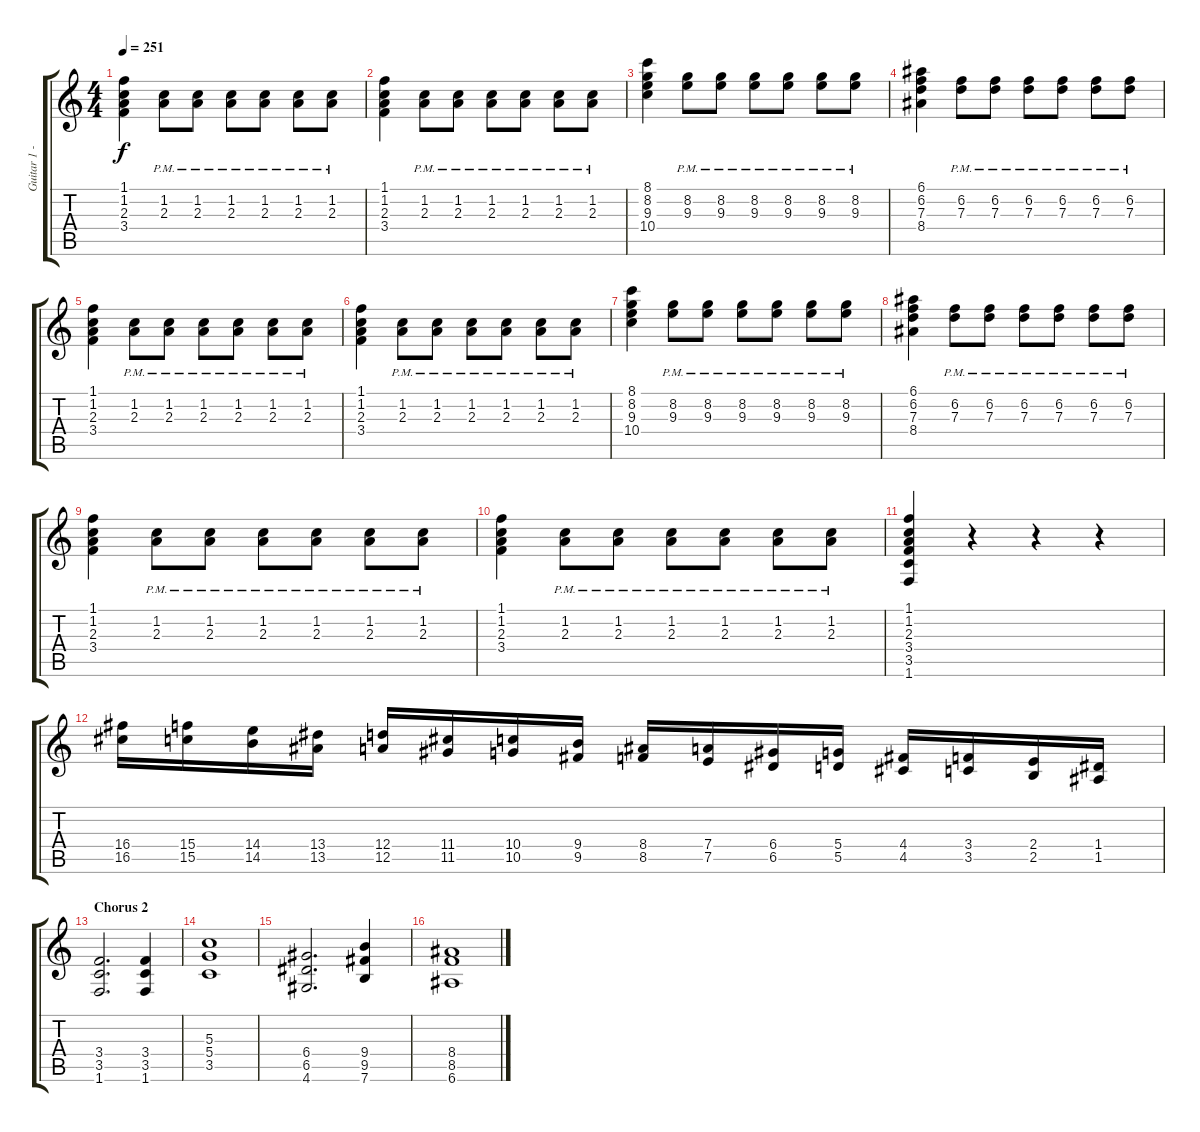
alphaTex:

\track ("Guitar 1 - Scott" "Guitar 1 -") {instrument overdrivenguitar}
\staff {score tabs}
\tuning (E4 B3 G3 D3 A2 E2) {hide}
\ts (4 4)
\tempo 251
\clef g2
\ks c
(1.1 1.2 2.3 3.4).4{dy f} (1.2{pm} 2.3{pm}).8 (1.2{pm} 2.3{pm}).8 (1.2{pm} 2.3{pm}).8 (1.2{pm} 2.3{pm}).8 (1.2{pm} 2.3{pm}).8 (1.2{pm} 2.3{pm}).8 |
(1.1 1.2 2.3 3.4).4 (1.2{pm} 2.3{pm}).8 (1.2{pm} 2.3{pm}).8 (1.2{pm} 2.3{pm}).8 (1.2{pm} 2.3{pm}).8 (1.2{pm} 2.3{pm}).8 (1.2{pm} 2.3{pm}).8 |
(8.1 8.2 9.3 10.4).4 (8.2{pm} 9.3{pm}).8 (8.2{pm} 9.3{pm}).8 (8.2{pm} 9.3{pm}).8 (8.2{pm} 9.3{pm}).8 (8.2{pm} 9.3{pm}).8 (8.2{pm} 9.3{pm}).8 |
(6.1 6.2 7.3 8.4).4 (6.2{pm} 7.3{pm}).8 (6.2{pm} 7.3{pm}).8 (6.2{pm} 7.3{pm}).8 (6.2{pm} 7.3{pm}).8 (6.2{pm} 7.3{pm}).8 (6.2{pm} 7.3{pm}).8 |
(1.1 1.2 2.3 3.4).4 (1.2{pm} 2.3{pm}).8 (1.2{pm} 2.3{pm}).8 (1.2{pm} 2.3{pm}).8 (1.2{pm} 2.3{pm}).8 (1.2{pm} 2.3{pm}).8 (1.2{pm} 2.3{pm}).8 |
(1.1 1.2 2.3 3.4).4 (1.2{pm} 2.3{pm}).8 (1.2{pm} 2.3{pm}).8 (1.2{pm} 2.3{pm}).8 (1.2{pm} 2.3{pm}).8 (1.2{pm} 2.3{pm}).8 (1.2{pm} 2.3{pm}).8 |
(8.1 8.2 9.3 10.4).4 (8.2{pm} 9.3{pm}).8 (8.2{pm} 9.3{pm}).8 (8.2{pm} 9.3{pm}).8 (8.2{pm} 9.3{pm}).8 (8.2{pm} 9.3{pm}).8 (8.2{pm} 9.3{pm}).8 |
(6.1 6.2 7.3 8.4).4 (6.2{pm} 7.3{pm}).8 (6.2{pm} 7.3{pm}).8 (6.2{pm} 7.3{pm}).8 (6.2{pm} 7.3{pm}).8 (6.2{pm} 7.3{pm}).8 (6.2{pm} 7.3{pm}).8 |
(1.1 1.2 2.3 3.4).4 (1.2{pm} 2.3{pm}).8 (1.2{pm} 2.3{pm}).8 (1.2{pm} 2.3{pm}).8 (1.2{pm} 2.3{pm}).8 (1.2{pm} 2.3{pm}).8 (1.2{pm} 2.3{pm}).8 |
(1.1 1.2 2.3 3.4).4 (1.2{pm} 2.3{pm}).8 (1.2{pm} 2.3{pm}).8 (1.2{pm} 2.3{pm}).8 (1.2{pm} 2.3{pm}).8 (1.2{pm} 2.3{pm}).8 (1.2{pm} 2.3{pm}).8 |
(1.1 1.2 2.3 3.4 3.5 1.6).4 r.4 r.4 r.4 |
(16.4 16.5).16 (15.4 15.5).16 (14.4 14.5).16 (13.4 13.5).16 (12.4 12.5).16 (11.4 11.5).16 (10.4 10.5).16 (9.4 9.5).16 (8.4 8.5).16 (7.4 7.5).16 (6.4 6.5).16 (5.4 5.5).16 (4.4 4.5).16 (3.4 3.5).16 (2.4 2.5).16 (1.4 1.5).16 |
\section ("" "Chorus 2")
(3.4 3.5 1.6).2{d} (3.4 3.5 1.6).4 |
(5.3 5.4 3.5).1 |
(6.4 6.5 4.6).2{d} (9.4 9.5 7.6).4 |
(8.4 8.5 6.6).1
